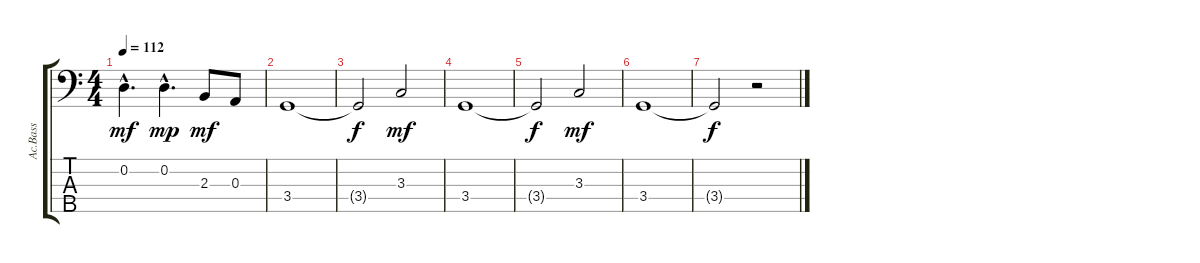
\track ("Ac.Bass" "Ac.Bass") {instrument acousticbass}
\staff {score tabs}
\tuning (G2 D2 A1 E1 B0) {hide}
\ts (4 4)
\tempo 112
\clef f4
\ks c
0.2{hac}.4{d dy mf} 0.2{hac}.4{d dy mp} 2.3.8{dy mf} 0.3.8 |
3.4.1 |
3.4{t}.2{dy f} 3.3.2{dy mf} |
3.4.1 |
3.4{t}.2{dy f} 3.3.2{dy mf} |
3.4.1 |
3.4{t}.2{dy f} r.2
